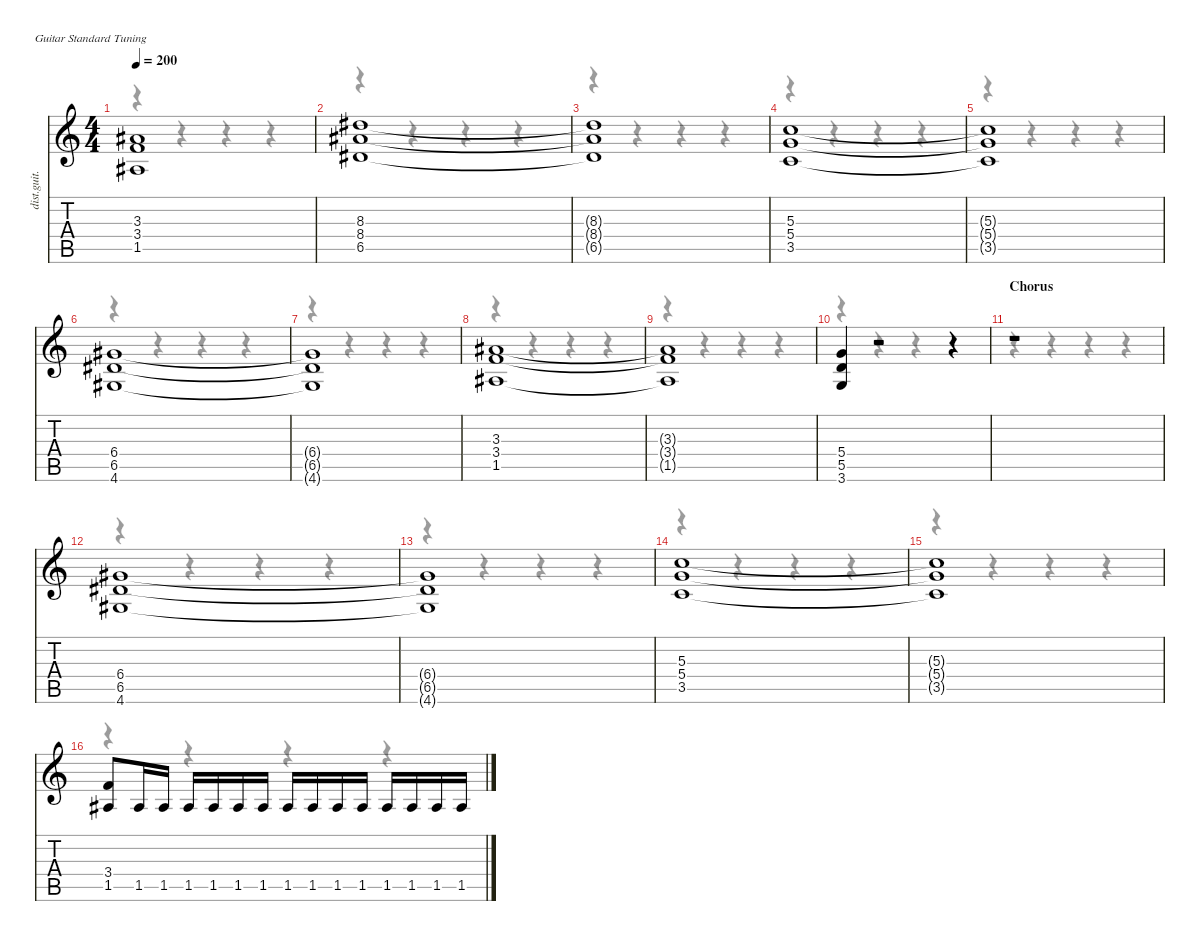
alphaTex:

\defaultSystemsLayout 4
\hideDynamics
\bracketExtendMode nobrackets
\otherSystemsTrackNameOrientation horizontal
\track ("Sam Totman (Rythm Guitar)" "dist.guit.") {instrument distortionguitar}
\staff {score tabs}
\tuning (E4 B3 G3 D3 A2 E2)
\voice
\ts (4 4)
\tempo 200
\clef g2
\ks c
(3.3{t acc #} 3.4{t} 1.5{t acc #}).1{dy f} |
(8.3{acc #} 8.4{acc #} 6.5{acc #}).1 |
(8.3{t acc #} 8.4{t acc #} 6.5{t acc #}).1 |
(5.3 5.4 3.5).1 |
(5.3{t} 5.4{t} 3.5{t}).1 |
(6.4{acc #} 6.5{acc #} 4.6{acc #}).1 |
(6.4{t acc #} 6.5{t acc #} 4.6{t acc #}).1 |
(3.3{acc #} 3.4 1.5{acc #}).1 |
(3.3{t acc #} 3.4{t} 1.5{t acc #}).1 |
(5.4 5.5 3.6).4 r.2 r.4 |
\section ("" "Chorus")
r.1 |
(6.4{acc #} 6.5{acc #} 4.6{acc #}).1 |
(6.4{t acc #} 6.5{t acc #} 4.6{t acc #}).1 |
(5.3 5.4 3.5).1 |
(5.3{t} 5.4{t} 3.5{t}).1 |
(3.4 1.5{acc #}).8 1.5{acc #}.16 1.5{acc #}.16 1.5{acc #}.16 1.5{acc #}.16 1.5{acc #}.16 1.5{acc #}.16 1.5{acc #}.16 1.5{acc #}.16 1.5{acc #}.16 1.5{acc #}.16 1.5{acc #}.16 1.5{acc #}.16 1.5{acc #}.16 1.5{acc #}.16
\voice
\clef g2
\ottava regular
\simile none
\ks c
r.4{dy mf} r.4 r.4 r.4 |
r.4 r.4 r.4 r.4 |
r.4 r.4 r.4 r.4 |
r.4 r.4 r.4 r.4 |
r.4 r.4 r.4 r.4 |
r.4 r.4 r.4 r.4 |
r.4 r.4 r.4 r.4 |
r.4 r.4 r.4 r.4 |
r.4 r.4 r.4 r.4 |
r.4 r.4 r.4 r.4 |
r.4 r.4 r.4 r.4 |
r.4 r.4 r.4 r.4 |
r.4 r.4 r.4 r.4 |
r.4 r.4 r.4 r.4 |
r.4 r.4 r.4 r.4 |
r.4 r.4 r.4 r.4
